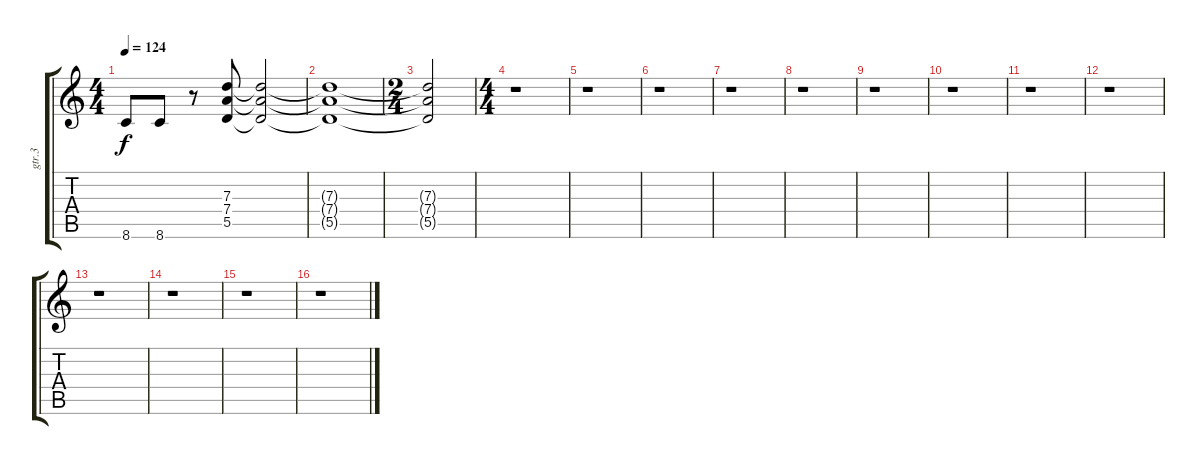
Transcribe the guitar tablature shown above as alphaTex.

\track ("gtr.3" "gtr.3") {instrument overdrivenguitar}
\staff {score tabs}
\tuning (E4 B3 G3 D3 A2 E2) {hide}
\ts (4 4)
\tempo 124
\clef g2
\ks c
8.6.8{dy f} 8.6.8 r.8 (7.3 7.4 5.5).8 (7.3{t} 7.4{t} 5.5{t}).2 |
(7.3{t} 7.4{t} 5.5{t}).1 |
\ts (2 4)
(7.3{t} 7.4{t} 5.5{t}).2 |
\ts (4 4)
r.1 |
r.1 |
r.1 |
r.1 |
r.1 |
r.1 |
r.1 |
r.1 |
r.1 |
r.1 |
r.1 |
r.1 |
r.1
